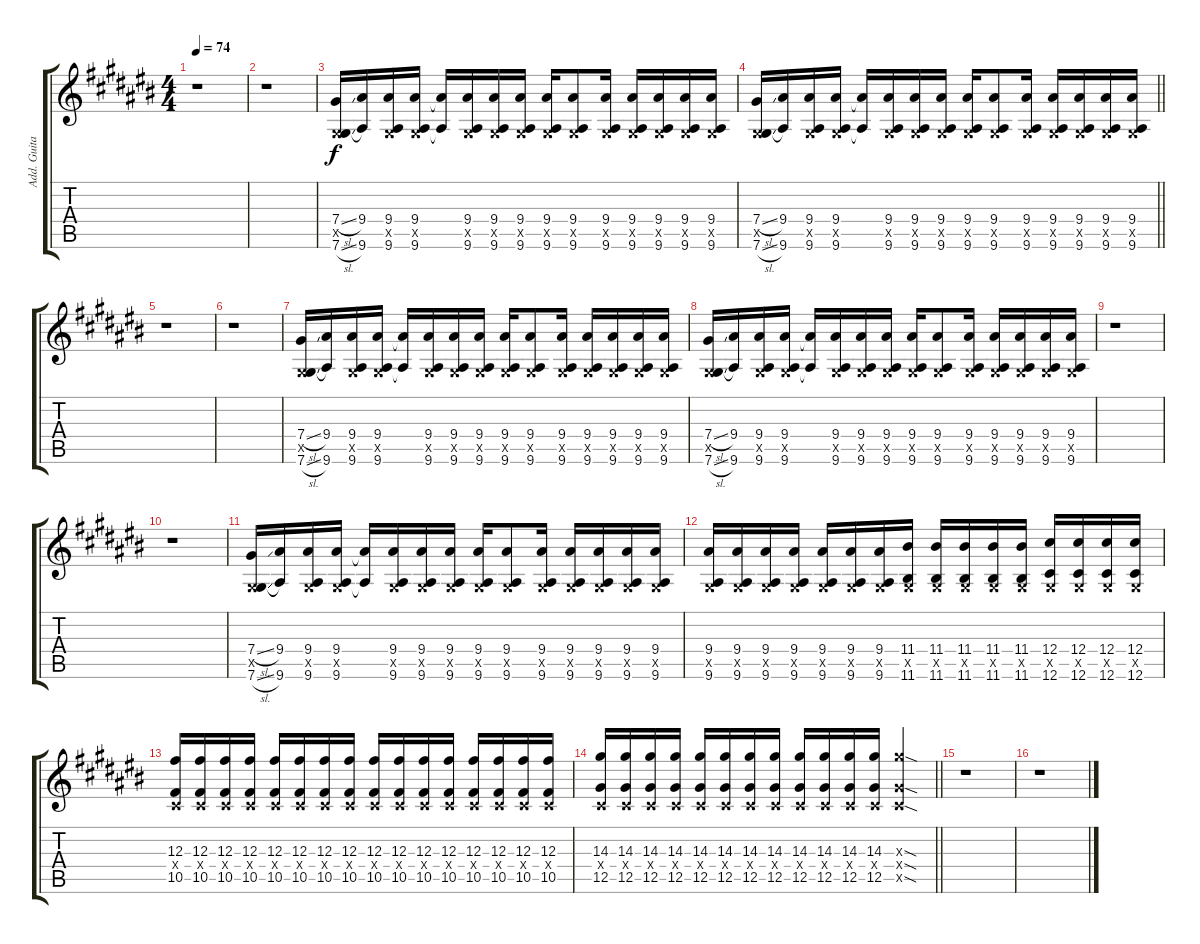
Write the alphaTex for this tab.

\track ("Add. Guitar, overdrive" "Add. Guita") {instrument overdrivenguitar}
\staff {score tabs}
\tuning (Eb4 Bb3 Gb3 Db3 Ab2 Db2) {hide}
\ts (4 4)
\tempo 74
\clef g2
\ks a#minor
r.1{dy f} |
r.1 |
(7.4{sl} 0.5{x} 7.6{sl}).16 (9.4 9.6).16 (9.4 0.5{x} 9.6).16 (9.4 0.5{x} 9.6).16 (9.4{t} 9.6{t}).16 (9.4 0.5{x} 9.6).16 (9.4 0.5{x} 9.6).16 (9.4 0.5{x} 9.6).16 (9.4 0.5{x} 9.6).16 (9.4 0.5{x} 9.6).8 (9.4 0.5{x} 9.6).16 (9.4 0.5{x} 9.6).16 (9.4 0.5{x} 9.6).16 (9.4 0.5{x} 9.6).16 (9.4 0.5{x} 9.6).16 |
\barLineRight lightlight
(7.4{sl} 0.5{x} 7.6{sl}).16 (9.4 9.6).16 (9.4 0.5{x} 9.6).16 (9.4 0.5{x} 9.6).16 (9.4{t} 9.6{t}).16 (9.4 0.5{x} 9.6).16 (9.4 0.5{x} 9.6).16 (9.4 0.5{x} 9.6).16 (9.4 0.5{x} 9.6).16 (9.4 0.5{x} 9.6).8 (9.4 0.5{x} 9.6).16 (9.4 0.5{x} 9.6).16 (9.4 0.5{x} 9.6).16 (9.4 0.5{x} 9.6).16 (9.4 0.5{x} 9.6).16 |
r.1 |
r.1 |
(7.4{sl} 0.5{x} 7.6{sl}).16 (9.4 9.6).16 (9.4 0.5{x} 9.6).16 (9.4 0.5{x} 9.6).16 (9.4{t} 9.6{t}).16 (9.4 0.5{x} 9.6).16 (9.4 0.5{x} 9.6).16 (9.4 0.5{x} 9.6).16 (9.4 0.5{x} 9.6).16 (9.4 0.5{x} 9.6).8 (9.4 0.5{x} 9.6).16 (9.4 0.5{x} 9.6).16 (9.4 0.5{x} 9.6).16 (9.4 0.5{x} 9.6).16 (9.4 0.5{x} 9.6).16 |
(7.4{sl} 0.5{x} 7.6{sl}).16 (9.4 9.6).16 (9.4 0.5{x} 9.6).16 (9.4 0.5{x} 9.6).16 (9.4{t} 9.6{t}).16 (9.4 0.5{x} 9.6).16 (9.4 0.5{x} 9.6).16 (9.4 0.5{x} 9.6).16 (9.4 0.5{x} 9.6).16 (9.4 0.5{x} 9.6).8 (9.4 0.5{x} 9.6).16 (9.4 0.5{x} 9.6).16 (9.4 0.5{x} 9.6).16 (9.4 0.5{x} 9.6).16 (9.4 0.5{x} 9.6).16 |
r.1 |
r.1 |
(7.4{sl} 0.5{x} 7.6{sl}).16 (9.4 9.6).16 (9.4 0.5{x} 9.6).16 (9.4 0.5{x} 9.6).16 (9.4{t} 9.6{t}).16 (9.4 0.5{x} 9.6).16 (9.4 0.5{x} 9.6).16 (9.4 0.5{x} 9.6).16 (9.4 0.5{x} 9.6).16 (9.4 0.5{x} 9.6).8 (9.4 0.5{x} 9.6).16 (9.4 0.5{x} 9.6).16 (9.4 0.5{x} 9.6).16 (9.4 0.5{x} 9.6).16 (9.4 0.5{x} 9.6).16 |
(9.4 0.5{x} 9.6).16 (9.4 0.5{x} 9.6).16 (9.4 0.5{x} 9.6).16 (9.4 0.5{x} 9.6).16 (9.4 0.5{x} 9.6).16 (9.4 0.5{x} 9.6).16 (9.4 0.5{x} 9.6).16 (11.4 0.5{x} 11.6).16 (11.4 0.5{x} 11.6).16 (11.4 0.5{x} 11.6).16 (11.4 0.5{x} 11.6).16 (11.4 0.5{x} 11.6).16 (12.4 0.5{x} 12.6).16 (12.4 0.5{x} 12.6).16 (12.4 0.5{x} 12.6).16 (12.4 0.5{x} 12.6).16 |
(12.3 0.4{x} 10.5).16 (12.3 0.4{x} 10.5).16 (12.3 0.4{x} 10.5).16 (12.3 0.4{x} 10.5).16 (12.3 0.4{x} 10.5).16 (12.3 0.4{x} 10.5).16 (12.3 0.4{x} 10.5).16 (12.3 0.4{x} 10.5).16 (12.3 0.4{x} 10.5).16 (12.3 0.4{x} 10.5).16 (12.3 0.4{x} 10.5).16 (12.3 0.4{x} 10.5).16 (12.3 0.4{x} 10.5).16 (12.3 0.4{x} 10.5).16 (12.3 0.4{x} 10.5).16 (12.3 0.4{x} 10.5).16 |
\barLineRight lightlight
(14.3 0.4{x} 12.5).16 (14.3 0.4{x} 12.5).16 (14.3 0.4{x} 12.5).16 (14.3 0.4{x} 12.5).16 (14.3 0.4{x} 12.5).16 (14.3 0.4{x} 12.5).16 (14.3 0.4{x} 12.5).16 (14.3 0.4{x} 12.5).16 (14.3 0.4{x} 12.5).16 (14.3 0.4{x} 12.5).16 (14.3 0.4{x} 12.5).16 (14.3 0.4{x} 12.5).16 (14.3{sod x} 0.4{sod x} 12.5{sod x}).4 |
r.1 |
r.1
